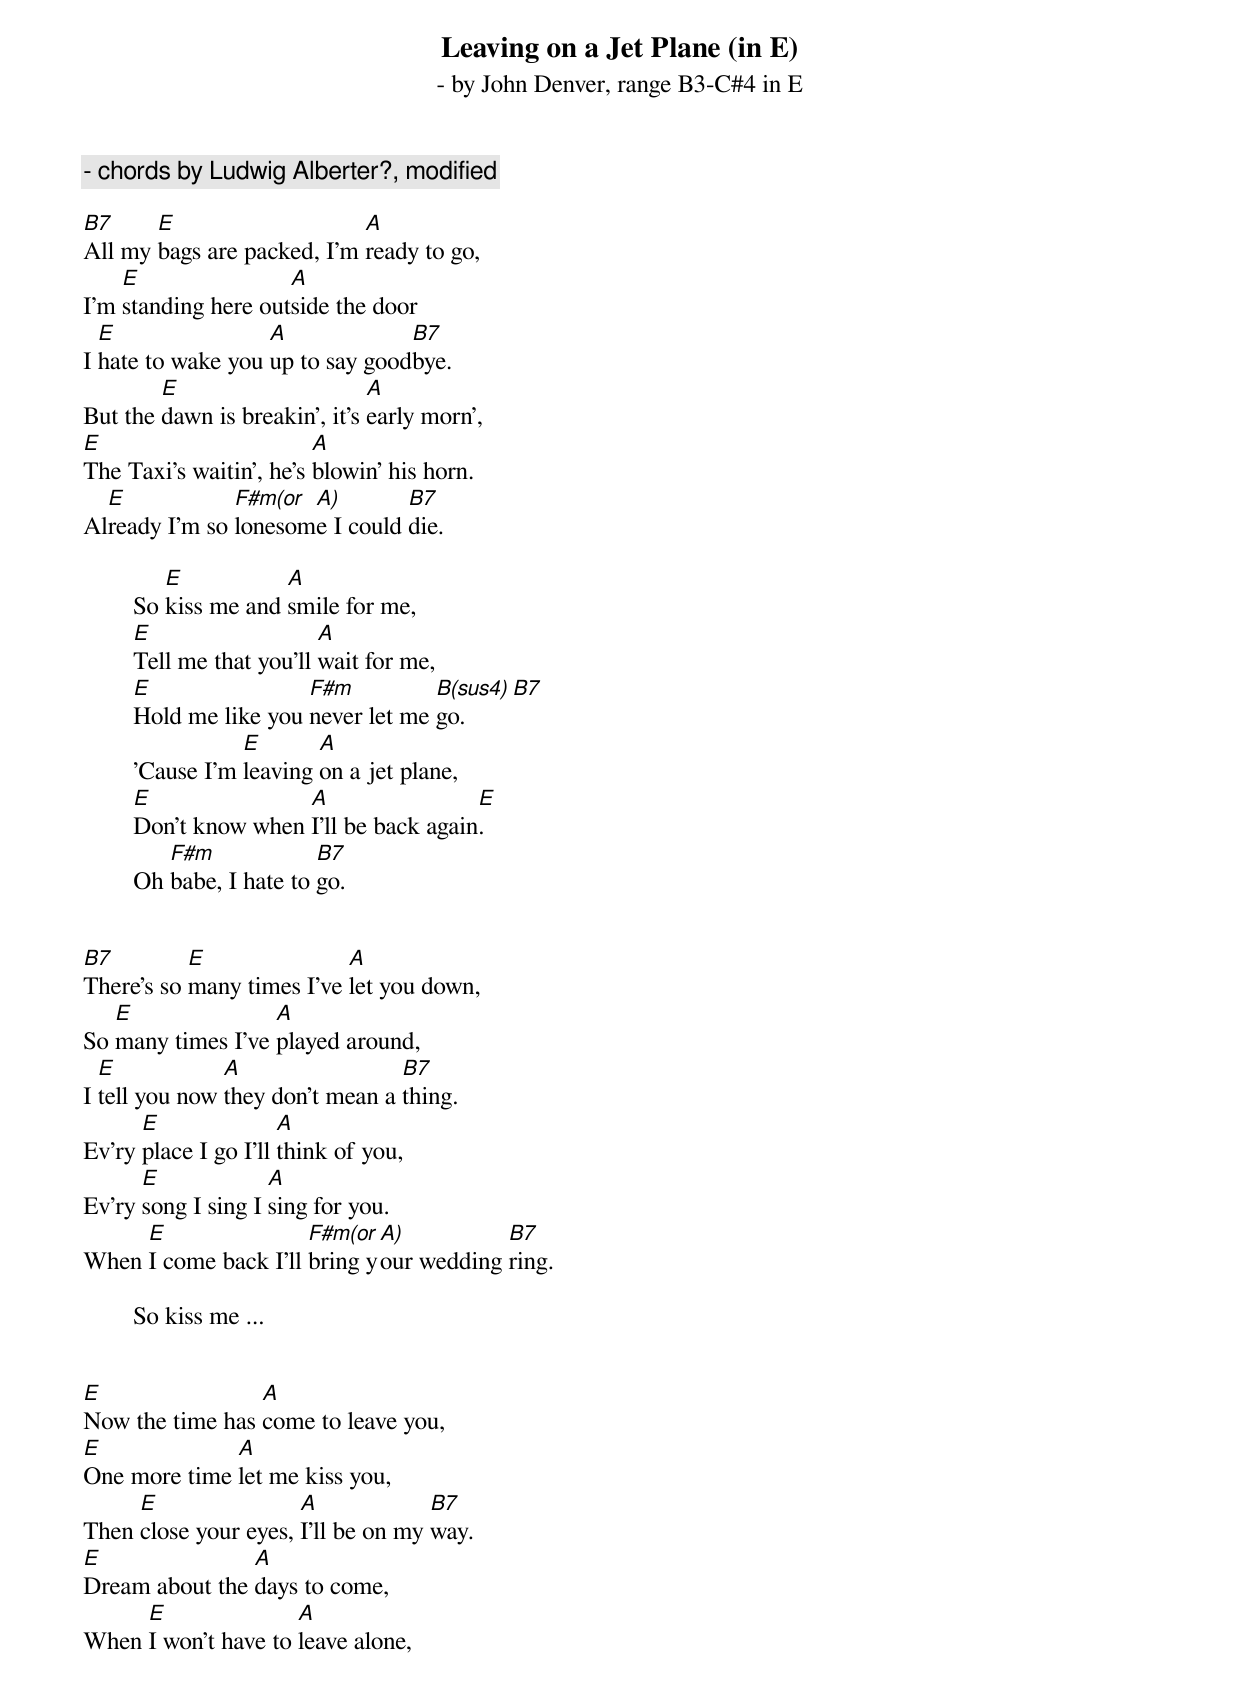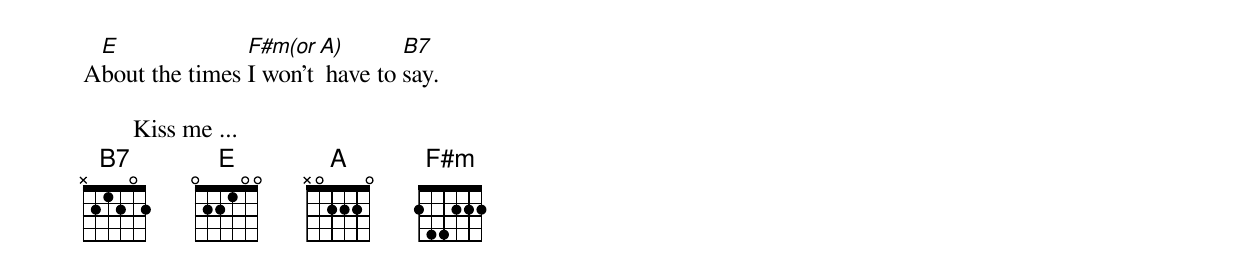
Leaving on a Jet Plane (in E)
 - by John Denver, range B3-C#4 in E
 - chords by Ludwig Alberter?, modified

B7     E                    A
All my bags are packed, I'm ready to go,
    E                A
I'm standing here outside the door
  E                A             B7
I hate to wake you up to say goodbye.
        E                      A
But the dawn is breakin', it's early morn',
E                        A
The Taxi's waitin', he's blowin' his horn.
  E            F#m(or A)        B7
Already I'm so lonesome I could die.

           E           A
        So kiss me and smile for me,
        E                   A
        Tell me that you'll wait for me,
        E                F#m          B(sus4)  B7
        Hold me like you never let me go.
                   E       A
        'Cause I'm leaving on a jet plane,
        E               A                 E
        Don't know when I'll be back again.
           F#m             B7
        Oh babe, I hate to go.


B7         E               A
There's so many times I've let you down,
   E               A
So many times I've played around,
  E            A                 B7
I tell you now they don't mean a thing.
      E               A
Ev'ry place I go I'll think of you,
      E             A
Ev'ry song I sing I sing for you.
     E                F#m(or A)          B7
When I come back I'll bring your wedding ring.

        So kiss me ...


E                A
Now the time has come to leave you,
E             A
One more time let me kiss you,
     E                A             B7
Then close your eyes, I'll be on my way.
E               A
Dream about the days to come,
     E               A
When I won't have to leave alone,
 E              F#m(or A)       B7
About the times I won't have to say.

        Kiss me ...
